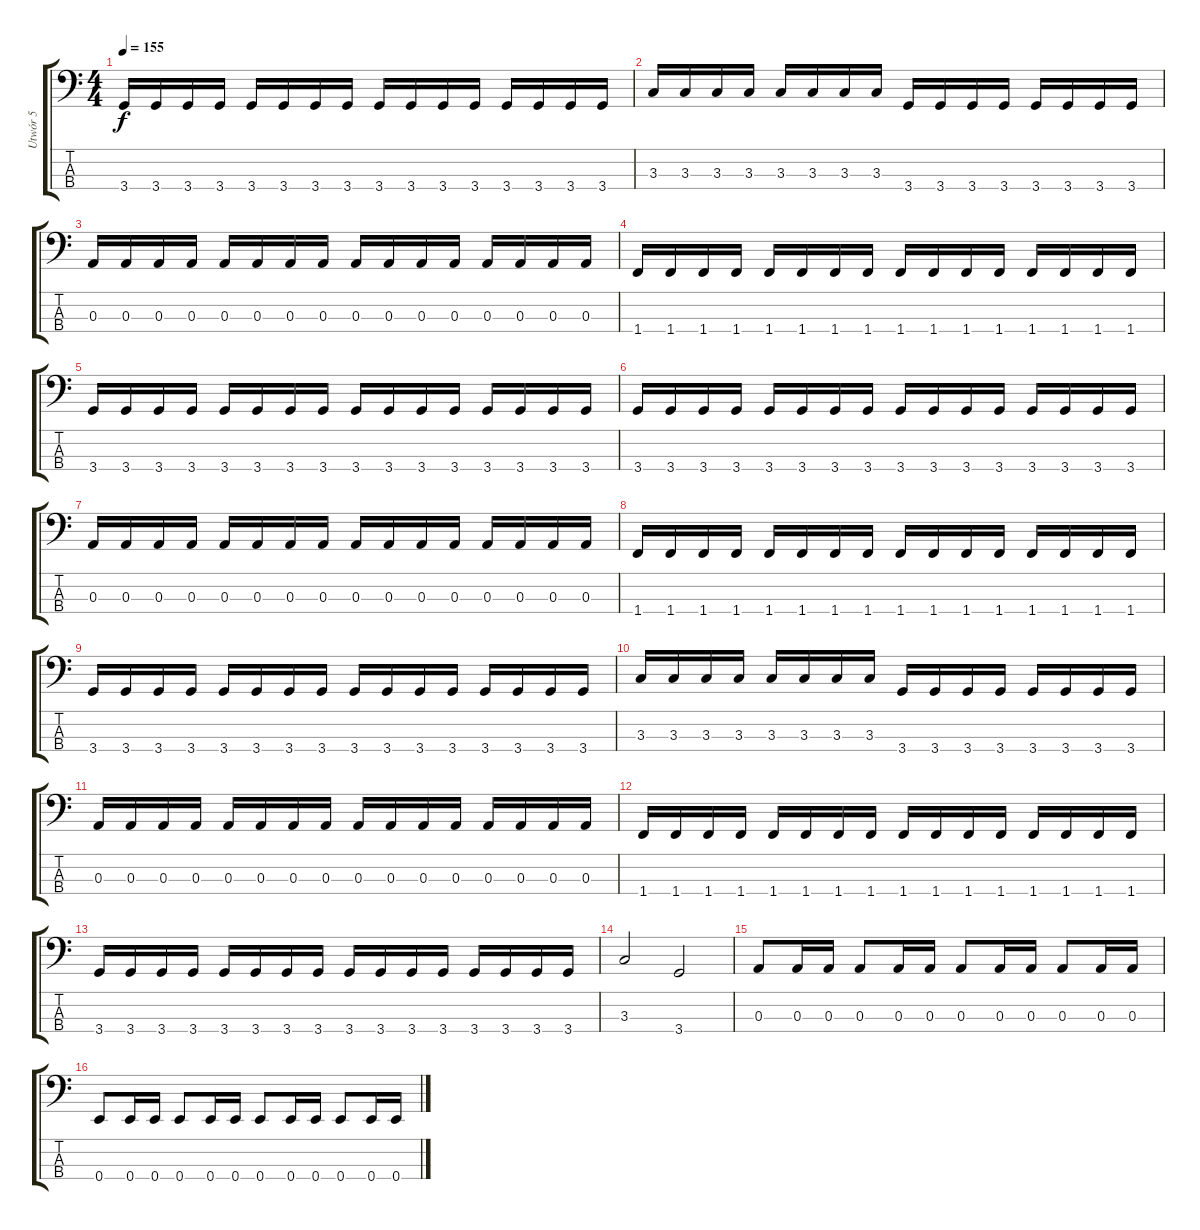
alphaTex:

\track ("Utwór 5" "Utwór 5") {instrument electricbasspick}
\staff {score tabs}
\tuning (G2 D2 A1 E1) {hide}
\ts (4 4)
\tempo 155
\clef f4
\ks c
3.4.16{dy f} 3.4.16 3.4.16 3.4.16 3.4.16 3.4.16 3.4.16 3.4.16 3.4.16 3.4.16 3.4.16 3.4.16 3.4.16 3.4.16 3.4.16 3.4.16 |
3.3.16 3.3.16 3.3.16 3.3.16 3.3.16 3.3.16 3.3.16 3.3.16 3.4.16 3.4.16 3.4.16 3.4.16 3.4.16 3.4.16 3.4.16 3.4.16 |
0.3.16 0.3.16 0.3.16 0.3.16 0.3.16 0.3.16 0.3.16 0.3.16 0.3.16 0.3.16 0.3.16 0.3.16 0.3.16 0.3.16 0.3.16 0.3.16 |
1.4.16 1.4.16 1.4.16 1.4.16 1.4.16 1.4.16 1.4.16 1.4.16 1.4.16 1.4.16 1.4.16 1.4.16 1.4.16 1.4.16 1.4.16 1.4.16 |
3.4.16 3.4.16 3.4.16 3.4.16 3.4.16 3.4.16 3.4.16 3.4.16 3.4.16 3.4.16 3.4.16 3.4.16 3.4.16 3.4.16 3.4.16 3.4.16 |
3.4.16 3.4.16 3.4.16 3.4.16 3.4.16 3.4.16 3.4.16 3.4.16 3.4.16 3.4.16 3.4.16 3.4.16 3.4.16 3.4.16 3.4.16 3.4.16 |
0.3.16 0.3.16 0.3.16 0.3.16 0.3.16 0.3.16 0.3.16 0.3.16 0.3.16 0.3.16 0.3.16 0.3.16 0.3.16 0.3.16 0.3.16 0.3.16 |
1.4.16 1.4.16 1.4.16 1.4.16 1.4.16 1.4.16 1.4.16 1.4.16 1.4.16 1.4.16 1.4.16 1.4.16 1.4.16 1.4.16 1.4.16 1.4.16 |
3.4.16 3.4.16 3.4.16 3.4.16 3.4.16 3.4.16 3.4.16 3.4.16 3.4.16 3.4.16 3.4.16 3.4.16 3.4.16 3.4.16 3.4.16 3.4.16 |
3.3.16 3.3.16 3.3.16 3.3.16 3.3.16 3.3.16 3.3.16 3.3.16 3.4.16 3.4.16 3.4.16 3.4.16 3.4.16 3.4.16 3.4.16 3.4.16 |
0.3.16 0.3.16 0.3.16 0.3.16 0.3.16 0.3.16 0.3.16 0.3.16 0.3.16 0.3.16 0.3.16 0.3.16 0.3.16 0.3.16 0.3.16 0.3.16 |
1.4.16 1.4.16 1.4.16 1.4.16 1.4.16 1.4.16 1.4.16 1.4.16 1.4.16 1.4.16 1.4.16 1.4.16 1.4.16 1.4.16 1.4.16 1.4.16 |
3.4.16 3.4.16 3.4.16 3.4.16 3.4.16 3.4.16 3.4.16 3.4.16 3.4.16 3.4.16 3.4.16 3.4.16 3.4.16 3.4.16 3.4.16 3.4.16 |
3.3.2 3.4.2 |
0.3.8 0.3.16 0.3.16 0.3.8 0.3.16 0.3.16 0.3.8 0.3.16 0.3.16 0.3.8 0.3.16 0.3.16 |
0.4.8 0.4.16 0.4.16 0.4.8 0.4.16 0.4.16 0.4.8 0.4.16 0.4.16 0.4.8 0.4.16 0.4.16
